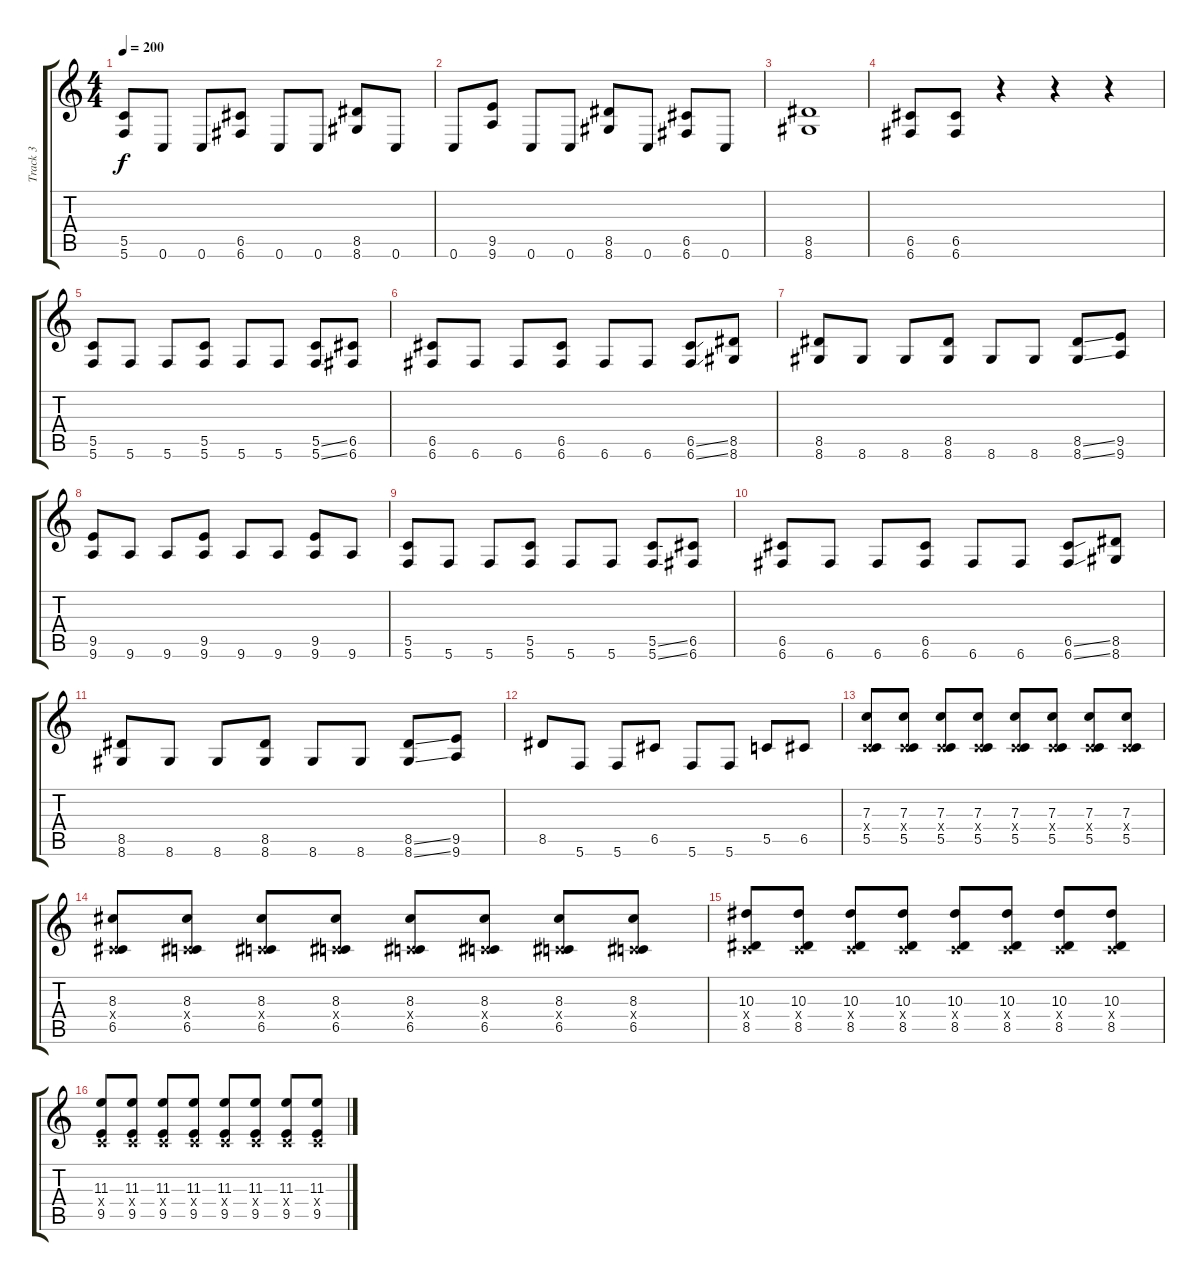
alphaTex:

\track ("Track 3" "Track 3") {instrument distortionguitar}
\staff {score tabs}
\tuning (D4 A3 F3 C3 G2 C2) {hide}
\ts (4 4)
\tempo 200
\clef g2
\ks c
(5.5 5.6).8{dy f} 0.6.8 0.6.8 (6.5 6.6).8 0.6.8 0.6.8 (8.5 8.6).8 0.6.8 |
0.6.8 (9.5 9.6).8 0.6.8 0.6.8 (8.5 8.6).8 0.6.8 (6.5 6.6).8 0.6.8 |
(8.5 8.6).1 |
(6.5 6.6).8 (6.5 6.6).8 r.4 r.4 r.4 |
(5.5 5.6).8 5.6.8 5.6.8 (5.5 5.6).8 5.6.8 5.6.8 (5.5{ss} 5.6{ss}).8 (6.5 6.6).8 |
(6.5 6.6).8 6.6.8 6.6.8 (6.5 6.6).8 6.6.8 6.6.8 (6.5{ss} 6.6{ss}).8 (8.5 8.6).8 |
(8.5 8.6).8 8.6.8 8.6.8 (8.5 8.6).8 8.6.8 8.6.8 (8.5{ss} 8.6{ss}).8 (9.5 9.6).8 |
(9.5 9.6).8 9.6.8 9.6.8 (9.5 9.6).8 9.6.8 9.6.8 (9.5 9.6).8 9.6.8 |
(5.5 5.6).8 5.6.8 5.6.8 (5.5 5.6).8 5.6.8 5.6.8 (5.5{ss} 5.6{ss}).8 (6.5 6.6).8 |
(6.5 6.6).8 6.6.8 6.6.8 (6.5 6.6).8 6.6.8 6.6.8 (6.5{ss} 6.6{ss}).8 (8.5 8.6).8 |
(8.5 8.6).8 8.6.8 8.6.8 (8.5 8.6).8 8.6.8 8.6.8 (8.5{ss} 8.6{ss}).8 (9.5 9.6).8 |
8.5.8 5.6.8 5.6.8 6.5.8 5.6.8 5.6.8 5.5.8 6.5.8 |
(7.3 0.4{x} 5.5).8 (7.3 0.4{x} 5.5).8 (7.3 0.4{x} 5.5).8 (7.3 0.4{x} 5.5).8 (7.3 0.4{x} 5.5).8 (7.3 0.4{x} 5.5).8 (7.3 0.4{x} 5.5).8 (7.3 0.4{x} 5.5).8 |
(8.3 0.4{x} 6.5).8 (8.3 0.4{x} 6.5).8 (8.3 0.4{x} 6.5).8 (8.3 0.4{x} 6.5).8 (8.3 0.4{x} 6.5).8 (8.3 0.4{x} 6.5).8 (8.3 0.4{x} 6.5).8 (8.3 0.4{x} 6.5).8 |
(10.3 0.4{x} 8.5).8 (10.3 0.4{x} 8.5).8 (10.3 0.4{x} 8.5).8 (10.3 0.4{x} 8.5).8 (10.3 0.4{x} 8.5).8 (10.3 0.4{x} 8.5).8 (10.3 0.4{x} 8.5).8 (10.3 0.4{x} 8.5).8 |
(11.3 0.4{x} 9.5).8 (11.3 0.4{x} 9.5).8 (11.3 0.4{x} 9.5).8 (11.3 0.4{x} 9.5).8 (11.3 0.4{x} 9.5).8 (11.3 0.4{x} 9.5).8 (11.3 0.4{x} 9.5).8 (11.3 0.4{x} 9.5).8
